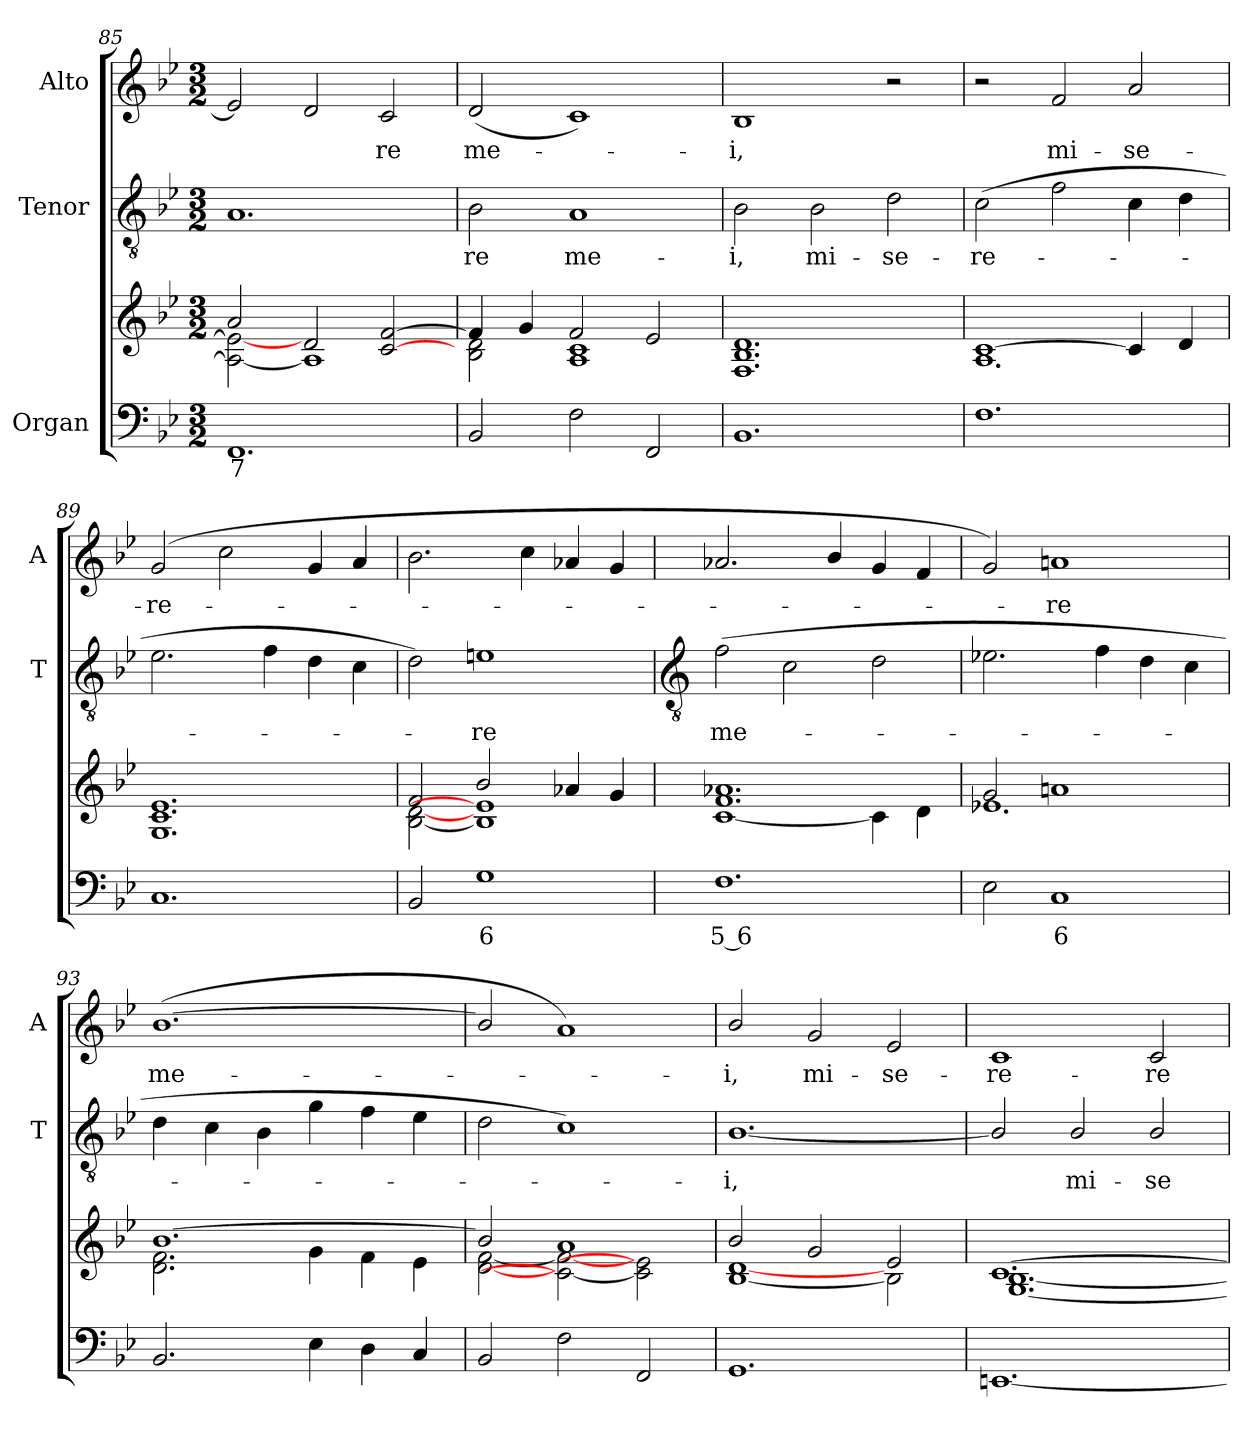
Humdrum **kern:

**kern	**text	**kern	**kern	**text	**kern	**text
*part3	*part3	*part3	*part2	*part2	*part1	*part1
*staff4	*staff4	*staff3	*staff2	*staff2	*staff1	*staff1
*I"Organ	*	*	*I"Tenor	*	*I"Alto	*
*	*	*	*I'T	*	*I'A	*
*clefF4	*	*clefG2	*clefGv2	*	*clefG2	*
*k[b-e-]	*	*k[b-e-]	*k[b-e-]	*	*k[b-e-]	*
*B-:	*	*B-:	*B-:	*	*B-:	*
*M3/2	*	*M3/2	*M3/2	*	*M3/2	*
=85	=85	=85	=85	=85	=85	=85
!	!LO:LY:b	!	!	!	!	!
*	*	*^	*	*	*	*
1.FF	7	2a/	2A\_ 2e-\_	1.A	.	2e-]	.
.	.	2d/	1A\]	.	.	2d	.
!	!	!	!	!	!	!	!LO:LY:b
.	.	[2c/ [2f/	.	.	.	2c	re
=86	=86	=86	=86	=86	=86	=86	=86
!	!	!	!	!	!LO:LY:b	!	!LO:LY:b
2BB-	.	4f/]	2B-\ 2d\	2B-	re	(<2d	me-
.	.	4g/	.	.	.	.	.
!	!	!	!	!	!LO:LY:b	!	!
2F	.	2f/	1A\ 1c\	1A	me-	1c)	.
2FF	.	2e-/	.	.	.	.	.
=87	=87	=87	=87	=87	=87	=87	=87
!	!	!	!LO:N:vis=1	!	!LO:LY:b	!	!LO:LY:b
1.BB-	.	1.F/ 1.B-/ 1.d/	1.ryy	2B-	-i,	1B-	i,
!	!	!	!	!	!LO:LY:b	!	!
.	.	.	.	2B-	mi-	.	.
!	!	!	!	!	!LO:LY:b	!	!
.	.	.	.	2d	-se-	2r	.
=88	=88	=88	=88	=88	=88	=88	=88
!	!	!	!	!	!LO:LY:b	!	!
1.F	.	[1c/	1.A\	(>2c	-re-	2r	.
!	!	!	!	!	!	!	!LO:LY:b
.	.	.	.	2f	.	2f	mi-
!	!	!	!	!	!	!	!LO:LY:b
.	.	4c/]	.	4c	.	2a	-se-
.	.	4d/	.	4d	.	.	.
=89	=89	=89	=89	=89	=89	=89	=89
!	!	!	!LO:N:vis=1	!	!	!	!LO:LY:b
1.C	.	1.G/ 1.c/ 1.e-/	1.ryy	2.e-	.	(<2g	-re-
.	.	.	.	.	.	2cc	.
.	.	.	.	4f	.	.	.
.	.	.	.	4d	.	4g	.
.	.	.	.	4c	.	4a	.
=90	=90	=90	=90	=90	=90	=90	=90
2BB-	.	2f/	[2B-\ [2d\	2d)	.	2.b-	.
!	!LO:LY:b	!	!	!	!LO:LY:b	!	!
1G	6	2b-/	1B-\] 1e\]	1en	re	.	.
.	.	.	.	.	.	4cc	.
.	.	4a-X/	.	.	.	4a-X	.
.	.	4g/	.	.	.	4g	.
!!LO:LB:g=z
=91	=91	=91	=91	=91	=91	=91	=91
*	*	*	*	*clefGv2	*	*	*
!	!LO:LY:b	!	!	!	!LO:LY:b	!	!
1.F	5 6	1.f/ 1.a-X/	[1c\	(>2f	me-	2.a-X	.
.	.	.	.	2c	.	.	.
.	.	.	.	.	.	4b-/	.
.	.	.	4c\]	2d	.	4g	.
.	.	.	4d\	.	.	4f	.
=92	=92	=92	=92	=92	=92	=92	=92
2E-	.	2g/	1.e-X\	2.e-X	.	2g)	.
!	!LO:LY:b	!	!	!	!	!	!LO:LY:b
1C	6	1an/	.	.	.	1an	re
.	.	.	.	4f	.	.	.
.	.	.	.	4d	.	.	.
.	.	.	.	4c	.	.	.
=93	=93	=93	=93	=93	=93	=93	=93
!	!	!	!	!	!	!	!LO:LY:b
2.BB-	.	[1.b-/	2.d\ 2.f\	4d	.	(<[1.b-	me-
.	.	.	.	4c	.	.	.
.	.	.	.	4B-	.	.	.
4E-	.	.	4g\	4g	.	.	.
4D	.	.	4f\	4f	.	.	.
4C	.	.	4e-\	4e-	.	.	.
=94	=94	=94	=94	=94	=94	=94	=94
2BB-	.	2b-/]	[2d\ [2f\	2d	.	2b-/]	.
2F	.	1a/	2c\_ 2f\_	1c)	.	1a)	.
2FF	.	.	2c\] 2e-\]	.	.	.	.
=95	=95	=95	=95	=95	=95	=95	=95
!	!	!	!	!	!LO:LY:b	!	!LO:LY:b
1.GG	.	2b-/	[1B-\ [1d\	[1.B-/	i,	2b-/	i,
!	!	!	!	!	!	!	!LO:LY:b
.	.	2g/	.	.	.	2g	mi-
!	!	!	!	!	!	!	!LO:LY:b
.	.	2e-/	2B-\]	.	.	2e-	-se-
=96	=96	=96	=96	=96	=96	=96	=96
!	!	!	!	!	!	!	!LO:LY:b
[1.EEn	.	[1.c/	[1.G\ [1.B-\	2B-/]	.	1c	-re-
!	!	!	!	!	!LO:LY:b	!	!
.	.	.	.	2B-/	mi-	.	.
!	!	!	!	!	!LO:LY:b	!	!LO:LY:b
.	.	.	.	2B-/	-se-	2c	-re
*	*	*v	*v	*	*	*	*
=	=	=	=	=	=	=
*-	*-	*-	*-	*-	*-	*-
